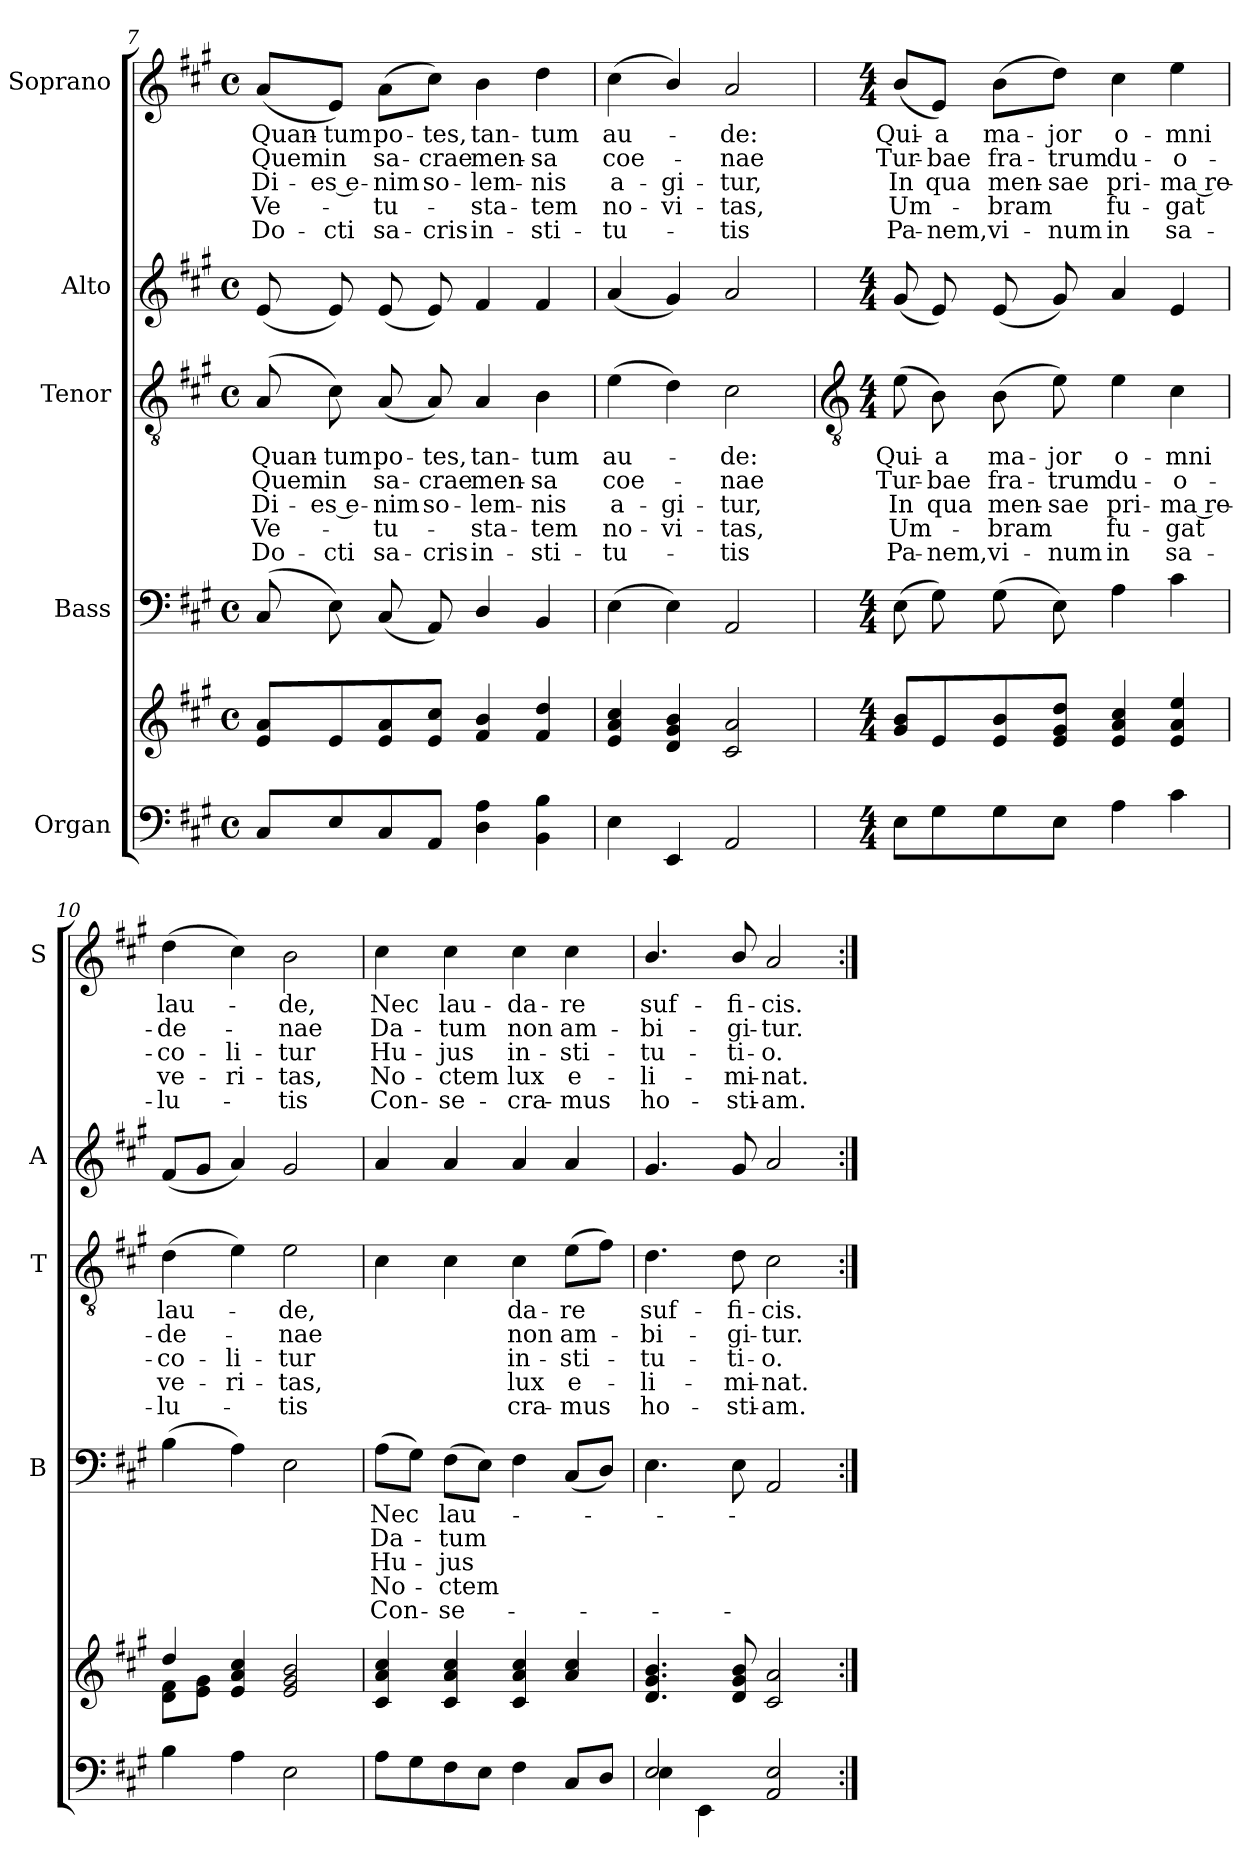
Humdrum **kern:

**kern	**kern	**kern	**text	**text	**text	**text	**text	**kern	**text	**text	**text	**text	**text	**kern	**kern	**text	**text	**text	**text	**text
*part5	*part5	*part4	*part4	*part4	*part4	*part4	*part4	*part3	*part3	*part3	*part3	*part3	*part3	*part2	*part1	*part1	*part1	*part1	*part1	*part1
*staff6	*staff5	*staff4	*staff4	*staff4	*staff4	*staff4	*staff4	*staff3	*staff3	*staff3	*staff3	*staff3	*staff3	*staff2	*staff1	*staff1	*staff1	*staff1	*staff1	*staff1
*I"Organ	*	*I"Bass	*	*	*	*	*	*I"Tenor	*	*	*	*	*	*I"Alto	*I"Soprano	*	*	*	*	*
*	*	*I'B	*	*	*	*	*	*I'T	*	*	*	*	*	*I'A	*I'S	*	*	*	*	*
*clefF4	*clefG2	*clefF4	*	*	*	*	*	*clefGv2	*	*	*	*	*	*clefG2	*clefG2	*	*	*	*	*
*k[f#c#g#]	*k[f#c#g#]	*k[f#c#g#]	*	*	*	*	*	*k[f#c#g#]	*	*	*	*	*	*k[f#c#g#]	*k[f#c#g#]	*	*	*	*	*
*A:	*A:	*A:	*	*	*	*	*	*A:	*	*	*	*	*	*A:	*A:	*	*	*	*	*
*M4/4	*M4/4	*M4/4	*	*	*	*	*	*M4/4	*	*	*	*	*	*M4/4	*M4/4	*	*	*	*	*
*met(c)	*met(c)	*met(c)	*	*	*	*	*	*met(c)	*	*	*	*	*	*met(c)	*met(c)	*	*	*	*	*
=7	=7	=7	=7	=7	=7	=7	=7	=7	=7	=7	=7	=7	=7	=7	=7	=7	=7	=7	=7	=7
*	*^	*	*	*	*	*	*	*	*	*	*	*	*	*	*	*	*	*	*	*
!	!	!	!	!	!	!	!	!	!	!LO:LY:b	!LO:LY:b	!LO:LY:b	!LO:LY:b	!LO:LY:b	!	!	!LO:LY:b	!LO:LY:b	!LO:LY:b	!LO:LY:b	!LO:LY:b
8C#L	8e/ 8a/L	1ryy	(<8C#	.	.	.	.	.	(<8A	Quan-	-Quem	Di-	-Ve-	Do-	(<8e	(<8a/L	Quan-	-Quem	Di-	-Ve-	Do-
!	!	!	!	!	!	!	!	!	!	!LO:LY:b	!LO:LY:b	!LO:LY:b	!	!LO:LY:b	!	!	!LO:LY:b	!LO:LY:b	!LO:LY:b	!	!LO:LY:b
8E	8e/	.	8E)	.	.	.	.	.	8c#)	-tum	in	es e-	.	-cti	8e)	8e/J)	-tum	in	es e-	.	-cti
!	!	!	!	!	!	!	!	!	!	!LO:LY:b	!LO:LY:b	!LO:LY:b	!LO:LY:b	!LO:LY:b	!	!	!LO:LY:b	!LO:LY:b	!LO:LY:b	!LO:LY:b	!LO:LY:b
8C#	8e/ 8a/	.	(<8C#	.	.	.	.	.	(<8A	po-	-sa-	-nim	tu-	sa-	(<8e	(<8a\L	po-	-sa-	-nim	tu-	sa-
!	!	!	!	!	!	!	!	!	!	!LO:LY:b	!LO:LY:b	!LO:LY:b	!	!LO:LY:b	!	!	!LO:LY:b	!LO:LY:b	!LO:LY:b	!	!LO:LY:b
8AAJ	8e/ 8cc#/J	.	8AA)	.	.	.	.	.	8A)	-tes,	crae	so-	.	-cris	8e)	8cc#\J)	-tes,	crae	so-	.	-cris
!	!	!	!	!	!	!	!	!	!	!LO:LY:b	!LO:LY:b	!LO:LY:b	!LO:LY:b	!LO:LY:b	!	!	!LO:LY:b	!LO:LY:b	!LO:LY:b	!LO:LY:b	!LO:LY:b
4D 4A	4f#/ 4b/	.	4D/	.	.	.	.	.	4A	tan-	-men-	-lem-	-sta-	-in-	4f#	4b	tan-	-men-	-lem-	-sta-	-in-
!	!	!	!	!	!	!	!	!	!	!LO:LY:b	!LO:LY:b	!LO:LY:b	!LO:LY:b	!LO:LY:b	!	!	!LO:LY:b	!LO:LY:b	!LO:LY:b	!LO:LY:b	!LO:LY:b
4BB 4B	4f#/ 4dd/	.	4BB	.	.	.	.	.	4B	-tum	sa	nis	tem	sti-	4f#	4dd	-tum	sa	nis	tem	sti-
=8	=8	=8	=8	=8	=8	=8	=8	=8	=8	=8	=8	=8	=8	=8	=8	=8	=8	=8	=8	=8	=8
!	!	!	!	!	!	!	!	!	!	!LO:LY:b	!LO:LY:b	!LO:LY:b	!LO:LY:b	!LO:LY:b	!	!	!LO:LY:b	!LO:LY:b	!LO:LY:b	!LO:LY:b	!LO:LY:b
4E	4e/ 4a/ 4cc#/	1ryy	(>4E	.	.	.	.	.	(>4e	-au-	coe-	a-	-no-	-tu-	(<4a	(<4cc#	-au-	coe-	a-	-no-	-tu-
!	!	!	!	!	!	!	!	!	!	!	!	!LO:LY:b	!LO:LY:b	!	!	!	!	!	!LO:LY:b	!LO:LY:b	!
4EE	4d/ 4g#/ 4b/	.	4E)	.	.	.	.	.	4d)	.	.	gi-	-vi-	.	4g#)	4b/)	.	.	gi-	-vi-	.
!	!	!	!	!	!	!	!	!	!	!LO:LY:b	!LO:LY:b	!LO:LY:b	!LO:LY:b	!LO:LY:b	!	!	!LO:LY:b	!LO:LY:b	!LO:LY:b	!LO:LY:b	!LO:LY:b
2AA	2c#/ 2a/	.	2AA	.	.	.	.	.	2c#	-de:	nae	tur,	tas,	tis	2a	2a	-de:	nae	tur,	tas,	tis
!!LO:LB:g=z
=9	=9	=9	=9	=9	=9	=9	=9	=9	=9	=9	=9	=9	=9	=9	=9	=9	=9	=9	=9	=9	=9
*	*	*	*	*	*	*	*	*	*clefGv2	*	*	*	*	*	*	*	*	*	*	*	*
*M4/4	*M4/4	*	*M4/4	*	*	*	*	*	*M4/4	*	*	*	*	*	*M4/4	*M4/4	*	*	*	*	*
!	!	!	!	!	!	!	!	!	!	!LO:LY:b	!LO:LY:b	!LO:LY:b	!LO:LY:b	!LO:LY:b	!	!	!LO:LY:b	!LO:LY:b	!LO:LY:b	!LO:LY:b	!LO:LY:b
8EL	8g#/ 8b/L	1ryy	(>8E	.	.	.	.	.	(>8e	Qui-	-Tur-	-In	Um-	Pa-	(<8g#	(<8b/L	Qui-	-Tur-	-In	Um-	Pa-
!	!	!	!	!	!	!	!	!	!	!LO:LY:b	!LO:LY:b	!LO:LY:b	!	!LO:LY:b	!	!	!LO:LY:b	!LO:LY:b	!LO:LY:b	!	!LO:LY:b
8G#	8e/	.	8G#)	.	.	.	.	.	8B)	-a	bae	qua	.	nem,	8e)	8e/J)	-a	bae	qua	.	nem,
!	!	!	!	!	!	!	!	!	!	!LO:LY:b	!LO:LY:b	!LO:LY:b	!LO:LY:b	!LO:LY:b	!	!	!LO:LY:b	!LO:LY:b	!LO:LY:b	!LO:LY:b	!LO:LY:b
8G#	8e/ 8b/	.	(>8G#	.	.	.	.	.	(>8B	ma-	-fra-	-men-	-bram	vi-	(<8e	(>8b\L	ma-	-fra-	-men-	-bram	vi-
!	!	!	!	!	!	!	!	!	!	!LO:LY:b	!LO:LY:b	!LO:LY:b	!	!LO:LY:b	!	!	!LO:LY:b	!LO:LY:b	!LO:LY:b	!	!LO:LY:b
8EJ	8e/ 8g#/ 8dd/J	.	8E)	.	.	.	.	.	8e)	-jor	trum	sae	.	num	8g#)	8dd\J)	-jor	trum	sae	.	num
!	!	!	!	!	!	!	!	!	!	!LO:LY:b	!LO:LY:b	!LO:LY:b	!LO:LY:b	!LO:LY:b	!	!	!LO:LY:b	!LO:LY:b	!LO:LY:b	!LO:LY:b	!LO:LY:b
4A	4e/ 4a/ 4cc#/	.	4A	.	.	.	.	.	4e	o-	-du-	-pri-	-fu-	-in	4a	4cc#	o-	-du-	-pri-	-fu-	-in
!	!	!	!	!	!	!	!	!	!	!LO:LY:b	!LO:LY:b	!LO:LY:b	!LO:LY:b	!LO:LY:b	!	!	!LO:LY:b	!LO:LY:b	!LO:LY:b	!LO:LY:b	!LO:LY:b
4c#	4e/ 4a/ 4ee/	.	4c#	.	.	.	.	.	4c#	mni	o-	-ma re-	-gat	sa-	4e	4ee	mni	o-	-ma re-	-gat	sa-
=10	=10	=10	=10	=10	=10	=10	=10	=10	=10	=10	=10	=10	=10	=10	=10	=10	=10	=10	=10	=10	=10
!	!	!	!	!	!	!	!	!	!	!LO:LY:b	!LO:LY:b	!LO:LY:b	!LO:LY:b	!LO:LY:b	!	!	!LO:LY:b	!LO:LY:b	!LO:LY:b	!LO:LY:b	!LO:LY:b
4B	4dd/	8d\ 8f#\L	(>4B	.	.	.	.	.	(>4d	-lau-	de-	co-	-ve-	-lu-	(<8f#L	(>4dd	-lau-	de-	co-	-ve-	-lu-
.	.	8e\ 8g#\J	.	.	.	.	.	.	.	.	.	.	.	.	8g#J	.	.	.	.	.	.
!	!	!	!	!	!	!	!	!	!	!	!	!LO:LY:b	!LO:LY:b	!	!	!	!	!	!LO:LY:b	!LO:LY:b	!
4A	4e/ 4a/ 4cc#/	2.ryy	4A)	.	.	.	.	.	4e)	.	.	li-	-ri-	.	4a)	4cc#)	.	.	li-	-ri-	.
!	!	!	!	!	!	!	!	!	!	!LO:LY:b	!LO:LY:b	!LO:LY:b	!LO:LY:b	!LO:LY:b	!	!	!LO:LY:b	!LO:LY:b	!LO:LY:b	!LO:LY:b	!LO:LY:b
2E	2e/ 2g#/ 2b/	.	2E	.	.	.	.	.	2e	-de,	nae	tur	tas,	tis	2g#	2b	-de,	nae	tur	tas,	tis
=11	=11	=11	=11	=11	=11	=11	=11	=11	=11	=11	=11	=11	=11	=11	=11	=11	=11	=11	=11	=11	=11
!	!	!	!	!LO:LY:a	!LO:LY:a	!LO:LY:a	!LO:LY:a	!LO:LY:a	!	!	!	!	!	!	!	!	!LO:LY:b	!LO:LY:b	!LO:LY:b	!LO:LY:b	!LO:LY:b
8AL	4c#/ 4a/ 4cc#/	1ryy	(>8AL	Nec	Da-	Hu-	No-	Con-	4c#	.	.	.	.	.	4a	4cc#	Nec	Da-	-Hu-	-No-	-Con-
8G#	.	.	8G#J)	.	.	.	.	.	.	.	.	.	.	.	.	.	.	.	.	.	.
!	!	!	!	!LO:LY:a	!LO:LY:a	!LO:LY:a	!LO:LY:a	!LO:LY:a	!	!	!	!	!	!	!	!	!LO:LY:b	!LO:LY:b	!LO:LY:b	!LO:LY:b	!LO:LY:b
8F#	4c#/ 4a/ 4cc#/	.	(>8F#L	lau-	tum	jus	ctem	se-	4c#	.	.	.	.	.	4a	4cc#	-lau-	-tum	jus	ctem	se-
8EJ	.	.	8EJ)	.	.	.	.	.	.	.	.	.	.	.	.	.	.	.	.	.	.
!	!	!	!	!	!	!	!	!	!	!LO:LY:b	!LO:LY:b	!LO:LY:b	!LO:LY:b	!LO:LY:b	!	!	!LO:LY:b	!LO:LY:b	!LO:LY:b	!LO:LY:b	!LO:LY:b
4F#	4c#/ 4a/ 4cc#/	.	4F#	.	.	.	.	.	4c#	da-	-non	in-	-lux	cra-	4a	4cc#	-da-	-non	in-	-lux	cra-
!	!	!	!	!	!	!	!	!	!	!LO:LY:b	!LO:LY:b	!LO:LY:b	!LO:LY:b	!LO:LY:b	!	!	!LO:LY:b	!LO:LY:b	!LO:LY:b	!LO:LY:b	!LO:LY:b
8C#L	4a/ 4cc#/	.	(<8C#L	.	.	.	.	.	(>8eL	-re	am-	sti-	e-	mus	4a	4cc#	-re	am-	-sti-	-e-	-mus
8DJ	.	.	8DJ)	.	.	.	.	.	8f#J)	.	.	.	.	.	.	.	.	.	.	.	.
=12	=12	=12	=12	=12	=12	=12	=12	=12	=12	=12	=12	=12	=12	=12	=12	=12	=12	=12	=12	=12	=12
*^	*	*	*	*	*	*	*	*	*	*	*	*	*	*	*	*	*	*	*	*	*
!	!	!	!	!	!	!	!	!	!	!	!LO:LY:b	!LO:LY:b	!LO:LY:b	!LO:LY:b	!LO:LY:b	!	!	!LO:LY:b	!LO:LY:b	!LO:LY:b	!LO:LY:b	!LO:LY:b
2E/	4E	4.d/ 4.g#/ 4.b/	2ryy	4.E	.	.	.	.	.	4.d	suf-	-bi-	-tu-	-li-	-ho-	4.g#	4.b/	suf-	-bi-	-tu-	-li-	-ho-
.	4EE	.	.	.	.	.	.	.	.	.	.	.	.	.	.	.	.	.	.	.	.	.
!	!	!	!	!	!	!	!	!	!	!	!LO:LY:b	!LO:LY:b	!LO:LY:b	!LO:LY:b	!LO:LY:b	!	!	!LO:LY:b	!LO:LY:b	!LO:LY:b	!LO:LY:b	!LO:LY:b
.	.	8d/ 8g#/ 8b/	.	8E	.	.	.	.	.	8d	-fi-	-gi-	-ti-	-mi-	-sti-	8g#	8b/	-fi-	-gi-	-ti-	-mi-	-sti-
!	!	!	!	!	!	!	!	!	!	!	!LO:LY:b	!LO:LY:b	!LO:LY:b	!LO:LY:b	!LO:LY:b	!	!	!LO:LY:b	!LO:LY:b	!LO:LY:b	!LO:LY:b	!LO:LY:b
2ryy	2AA 2E	2c#/ 2a/	2ryy	2AA	.	.	.	.	.	2c#	-cis.	tur.	o.	nat.	am.	2a	2a	-cis.	tur.	o.	nat.	am.
*v	*v	*	*	*	*	*	*	*	*	*	*	*	*	*	*	*	*	*	*	*	*	*
*	*v	*v	*	*	*	*	*	*	*	*	*	*	*	*	*	*	*	*	*	*	*
=:|!	=:|!	=:|!	=:|!	=:|!	=:|!	=:|!	=:|!	=:|!	=:|!	=:|!	=:|!	=:|!	=:|!	=:|!	=:|!	=:|!	=:|!	=:|!	=:|!	=:|!
*-	*-	*-	*-	*-	*-	*-	*-	*-	*-	*-	*-	*-	*-	*-	*-	*-	*-	*-	*-	*-
